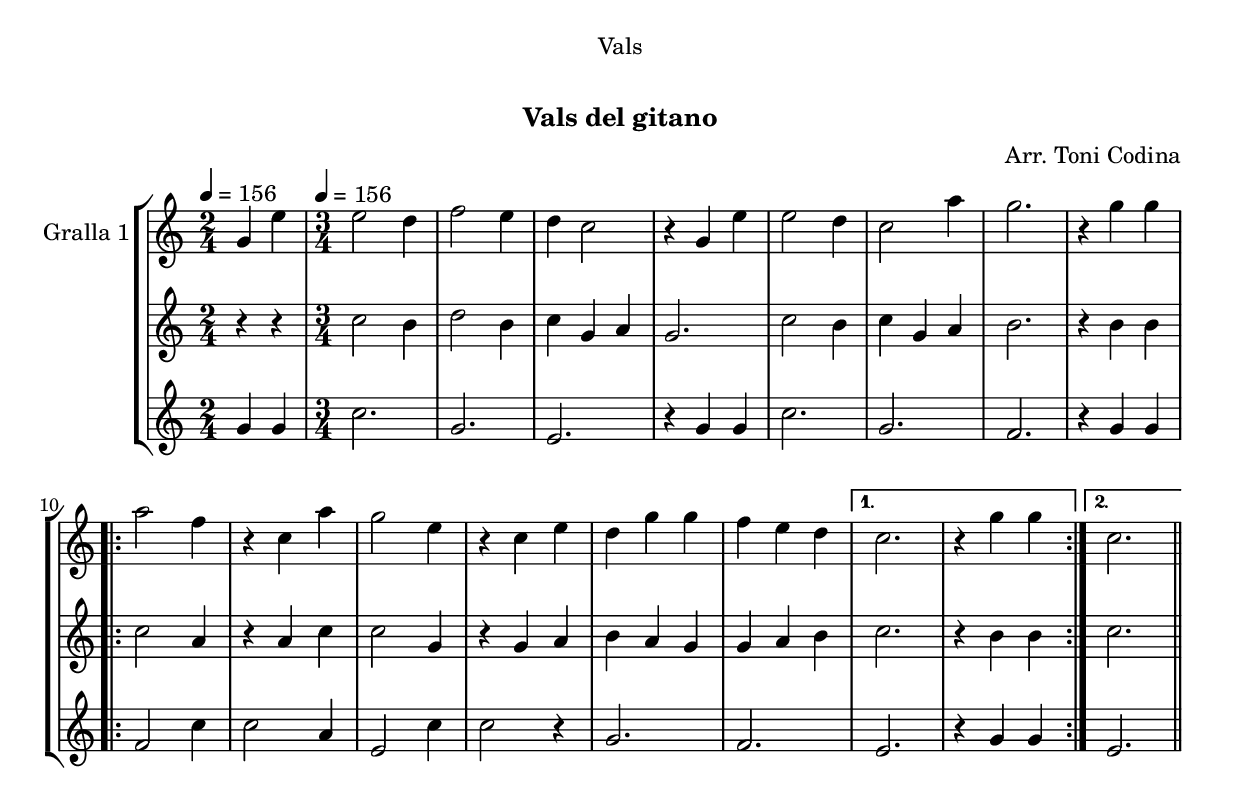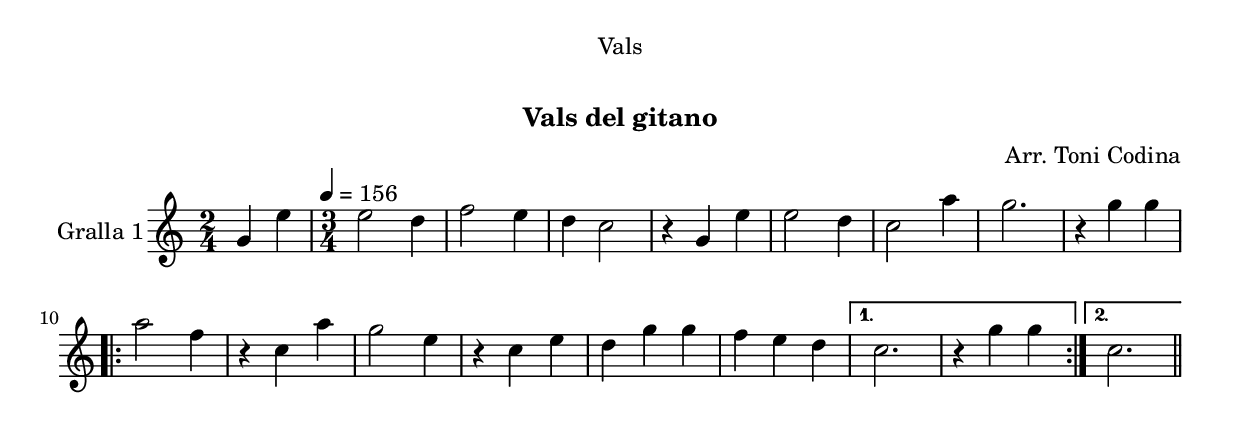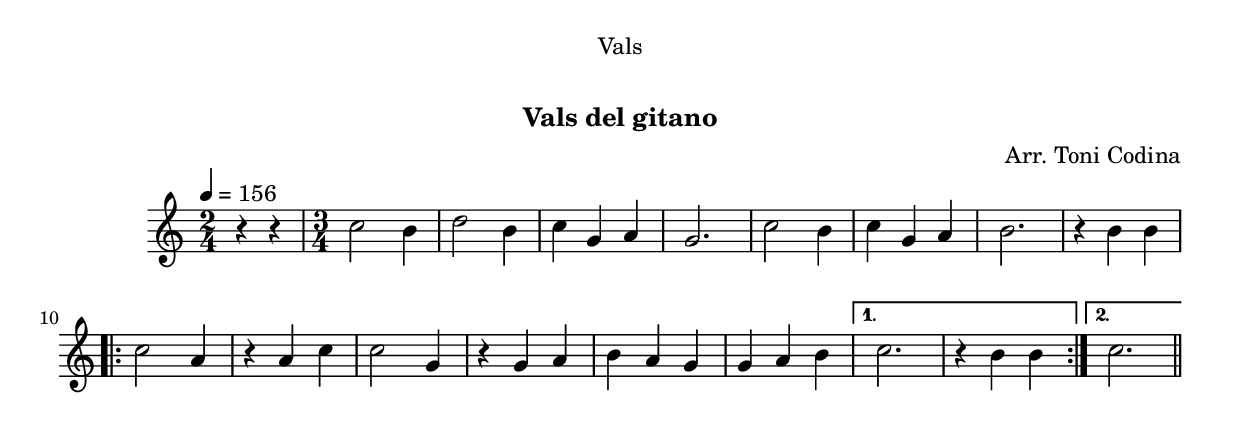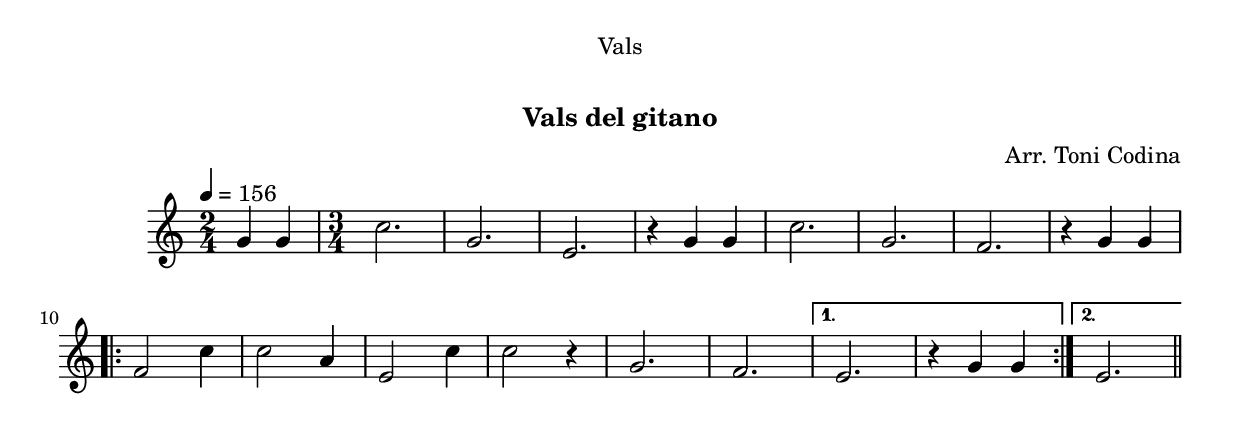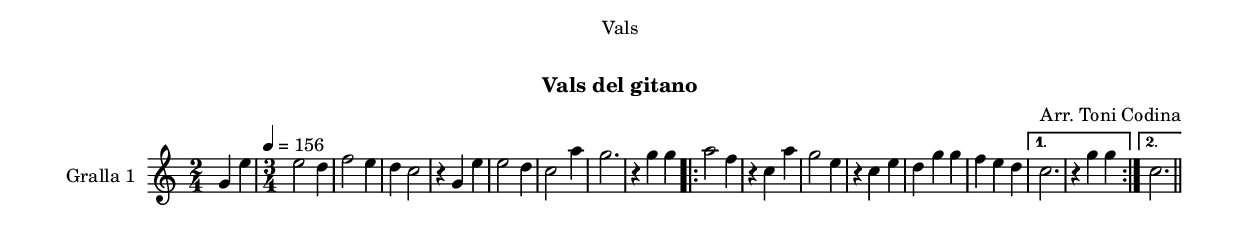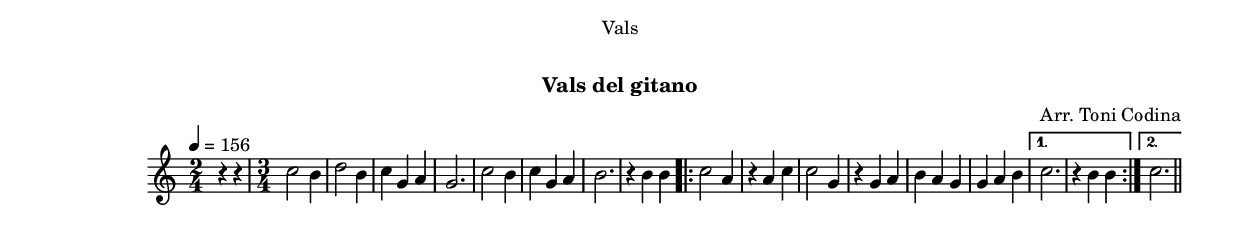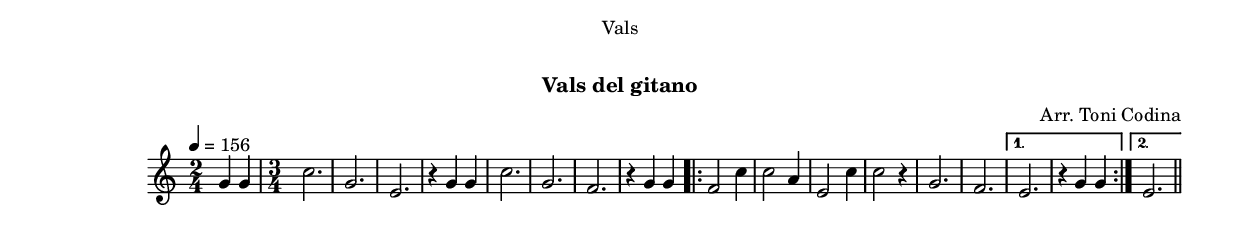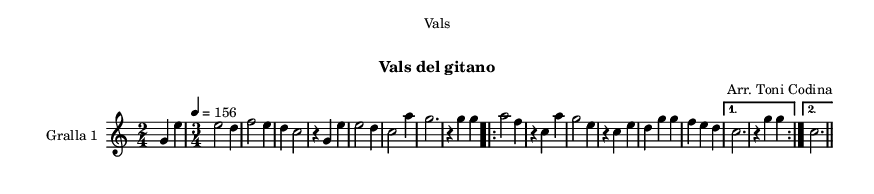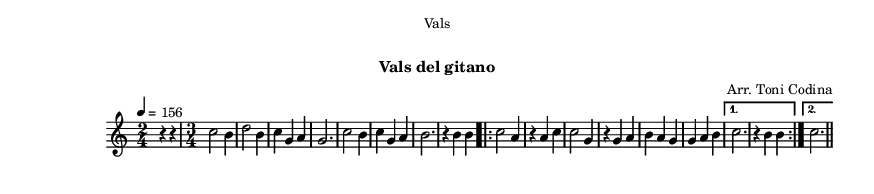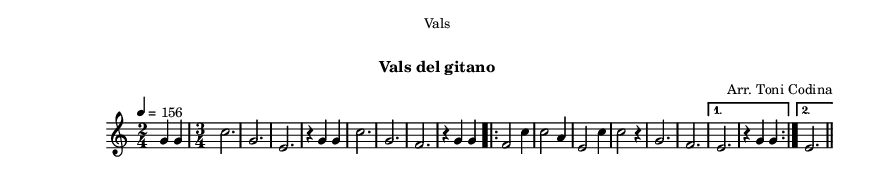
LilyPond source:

\version "2.16.0"

\header {
  dedication="Vals"
  title="  "
  subtitle="Vals del gitano"
  subsubtitle=""
  poet=""
  meter=""
  piece=""
  composer="Arr. Toni Codina"
  arranger=""
  opus=""
  instrument=""
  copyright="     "
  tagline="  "
}

liniaroAa =
\relative g'
{
  \clef treble
  \key c \major
  \time 2/4
  g4 e' \tempo 4 = 156  |
  \time 3/4   e2 d4  |
  f2 e4  |
  d4 c2  |
  %05
  r4 g e'  |
  e2 d4  |
  c2 a'4  |
  g2.  |
  r4 g g  |
  %10
  \repeat volta 2 { a2 f4  |
  r4 c a'  |
  g2 e4  |
  r4 c e  |
  d4 g g  |
  %15
  f4 e d }
  \alternative { { c2.  |
  r4 g' g }
  { c,2. } } \bar "||"
}

liniaroAb =
\relative c''
{
  \tempo 4 = 156
  \clef treble
  \key c \major
  \time 2/4
  r4 r  |
  \time 3/4   c2 b4  |
  d2 b4  |
  c4 g a  |
  %05
  g2.  |
  c2 b4  |
  c4 g a  |
  b2.  |
  r4 b b  |
  %10
  \repeat volta 2 { c2 a4  |
  r4 a c  |
  c2 g4  |
  r4 g a  |
  b4 a g  |
  %15
  g4 a b }
  \alternative { { c2.  |
  r4 b b }
  { c2. } } \bar "||"
}

liniaroAc =
\relative g'
{
  \tempo 4 = 156
  \clef treble
  \key c \major
  \time 2/4
  g4 g  |
  \time 3/4   c2.  |
  g2.  |
  e2.  |
  %05
  r4 g g  |
  c2.  |
  g2.  |
  f2.  |
  r4 g g  |
  %10
  \repeat volta 2 { f2 c'4  |
  c2 a4  |
  e2 c'4  |
  c2 r4  |
  g2.  |
  %15
  f2. }
  \alternative { { e2.  |
  r4 g g }
  { e2. } } \bar "||"
}

\book {

\paper {
  print-page-number = false
  #(set-paper-size "a4")
  #(layout-set-staff-size 20)
}

\bookpart {
  \score {
    \new StaffGroup {
      \override Score.RehearsalMark #'self-alignment-X = #LEFT
      <<
        \new Staff \with {instrumentName = #"Gralla 1" } \liniaroAa
        \new Staff \with {instrumentName = #"" } \liniaroAb
        \new Staff \with {instrumentName = #"" } \liniaroAc
      >>
    }
    \layout {}
  }\score { \unfoldRepeats
    \new StaffGroup {
      \override Score.RehearsalMark #'self-alignment-X = #LEFT
      <<
        \new Staff \with {instrumentName = #"Gralla 1" } \liniaroAa
        \new Staff \with {instrumentName = #"" } \liniaroAb
        \new Staff \with {instrumentName = #"" } \liniaroAc
      >>
    }
    \midi {}
  }
}

\bookpart {
  \header {}
  \score {
    \new StaffGroup {
      \override Score.RehearsalMark #'self-alignment-X = #LEFT
      <<
        \new Staff \with {instrumentName = #"Gralla 1" } \liniaroAa
      >>
    }
    \layout {}
  }\score { \unfoldRepeats
    \new StaffGroup {
      \override Score.RehearsalMark #'self-alignment-X = #LEFT
      <<
        \new Staff \with {instrumentName = #"Gralla 1" } \liniaroAa
      >>
    }
    \midi {}
  }
}

\bookpart {
  \header {}
  \score {
    \new StaffGroup {
      \override Score.RehearsalMark #'self-alignment-X = #LEFT
      <<
        \new Staff \with {instrumentName = #"" } \liniaroAb
      >>
    }
    \layout {}
  }\score { \unfoldRepeats
    \new StaffGroup {
      \override Score.RehearsalMark #'self-alignment-X = #LEFT
      <<
        \new Staff \with {instrumentName = #"" } \liniaroAb
      >>
    }
    \midi {}
  }
}

\bookpart {
  \header {}
  \score {
    \new StaffGroup {
      \override Score.RehearsalMark #'self-alignment-X = #LEFT
      <<
        \new Staff \with {instrumentName = #"" } \liniaroAc
      >>
    }
    \layout {}
  }\score { \unfoldRepeats
    \new StaffGroup {
      \override Score.RehearsalMark #'self-alignment-X = #LEFT
      <<
        \new Staff \with {instrumentName = #"" } \liniaroAc
      >>
    }
    \midi {}
  }
}

}

\book {

\paper {
  print-page-number = false
  #(set-paper-size "a5landscape")
  #(layout-set-staff-size 16)
}

\bookpart {
  \header {}
  \score {
    \new StaffGroup {
      \override Score.RehearsalMark #'self-alignment-X = #LEFT
      <<
        \new Staff \with {instrumentName = #"Gralla 1" } \liniaroAa
      >>
    }
    \layout {}
  }
}

\bookpart {
  \header {}
  \score {
    \new StaffGroup {
      \override Score.RehearsalMark #'self-alignment-X = #LEFT
      <<
        \new Staff \with {instrumentName = #"" } \liniaroAb
      >>
    }
    \layout {}
  }
}

\bookpart {
  \header {}
  \score {
    \new StaffGroup {
      \override Score.RehearsalMark #'self-alignment-X = #LEFT
      <<
        \new Staff \with {instrumentName = #"" } \liniaroAc
      >>
    }
    \layout {}
  }
}

}

\book {

\paper {
  print-page-number = false
  #(set-paper-size "a6landscape")
  #(layout-set-staff-size 12)
}

\bookpart {
  \header {}
  \score {
    \new StaffGroup {
      \override Score.RehearsalMark #'self-alignment-X = #LEFT
      <<
        \new Staff \with {instrumentName = #"Gralla 1" } \liniaroAa
      >>
    }
    \layout {}
  }
}

\bookpart {
  \header {}
  \score {
    \new StaffGroup {
      \override Score.RehearsalMark #'self-alignment-X = #LEFT
      <<
        \new Staff \with {instrumentName = #"" } \liniaroAb
      >>
    }
    \layout {}
  }
}

\bookpart {
  \header {}
  \score {
    \new StaffGroup {
      \override Score.RehearsalMark #'self-alignment-X = #LEFT
      <<
        \new Staff \with {instrumentName = #"" } \liniaroAc
      >>
    }
    \layout {}
  }
}

}

